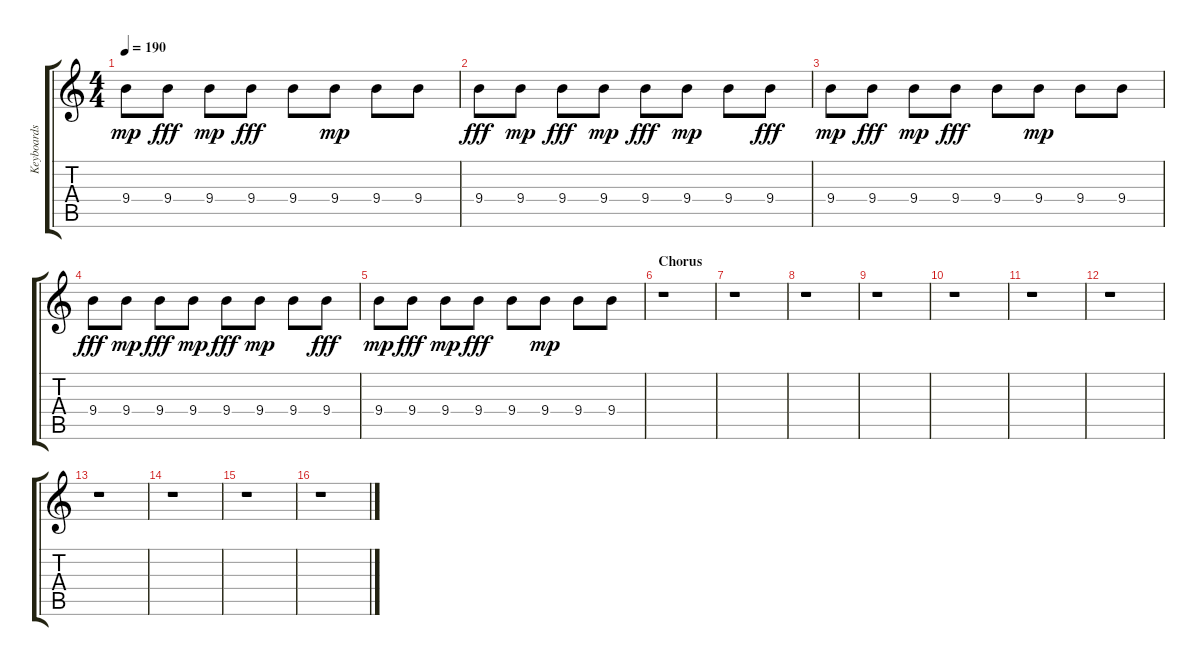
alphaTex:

\track ("Keyboards" "Keyboards") {instrument pad8sweep}
\staff {score tabs}
\tuning (E5 B4 G4 D4 A3 E3) {hide}
\ts (4 4)
\tempo 190
\clef g2
\ks c
9.4.8{dy mp} 9.4.8{dy fff} 9.4.8{dy mp} 9.4.8{dy fff} 9.4.8 9.4.8{dy mp} 9.4.8 9.4.8 |
9.4.8{dy fff instrument shamisen} 9.4.8{dy mp} 9.4.8{dy fff} 9.4.8{dy mp} 9.4.8{dy fff} 9.4.8{dy mp} 9.4.8 9.4.8{dy fff} |
9.4.8{dy mp} 9.4.8{dy fff} 9.4.8{dy mp} 9.4.8{dy fff} 9.4.8 9.4.8{dy mp} 9.4.8 9.4.8 |
9.4.8{dy fff instrument shamisen} 9.4.8{dy mp} 9.4.8{dy fff} 9.4.8{dy mp} 9.4.8{dy fff} 9.4.8{dy mp} 9.4.8 9.4.8{dy fff} |
9.4.8{dy mp} 9.4.8{dy fff} 9.4.8{dy mp} 9.4.8{dy fff} 9.4.8 9.4.8{dy mp} 9.4.8 9.4.8 |
\section ("" "Chorus")
r.1 |
r.1 |
r.1 |
r.1 |
r.1 |
r.1 |
r.1 |
r.1 |
r.1 |
r.1 |
r.1
